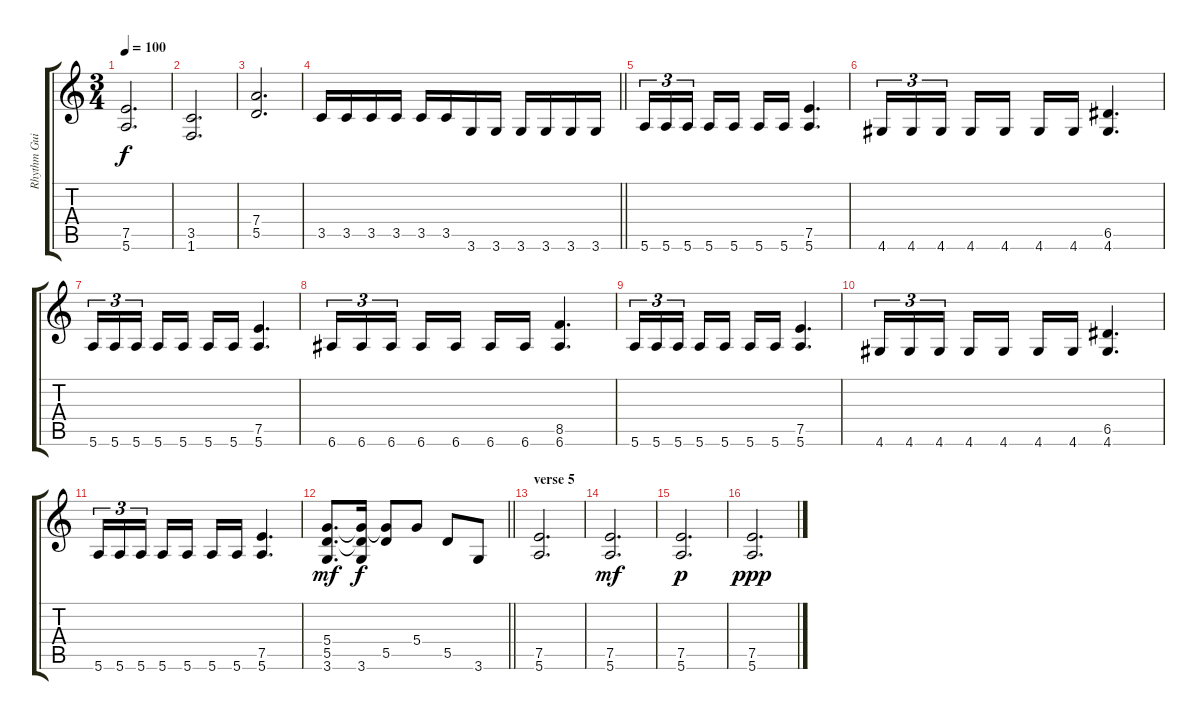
\track ("Rhythm Guitar R" "Rhythm Gui") {instrument overdrivenguitar}
\staff {score tabs}
\tuning (E4 B3 G3 D3 A2 E2) {hide}
\ts (3 4)
\tempo 100
\clef g2
\ks c
(7.5 5.6).2{d dy f} |
(3.5 1.6).2{d} |
(7.4 5.5).2{d} |
\barLineRight lightlight
3.5.16 3.5.16 3.5.16 3.5.16 3.5.16 3.5.16 3.6.16 3.6.16 3.6.16 3.6.16 3.6.16 3.6.16 |
\section ("" "")
5.6.16{tu (3 2)} 5.6.16{tu (3 2)} 5.6.16{tu (3 2) beam splitsecondary} 5.6.16 5.6.16 5.6.16 5.6.16 (7.5 5.6).4{d} |
4.6.16{tu (3 2)} 4.6.16{tu (3 2)} 4.6.16{tu (3 2) beam splitsecondary} 4.6.16 4.6.16 4.6.16 4.6.16 (6.5 4.6).4{d} |
5.6.16{tu (3 2)} 5.6.16{tu (3 2)} 5.6.16{tu (3 2) beam splitsecondary} 5.6.16 5.6.16 5.6.16 5.6.16 (7.5 5.6).4{d} |
6.6.16{tu (3 2)} 6.6.16{tu (3 2)} 6.6.16{tu (3 2) beam splitsecondary} 6.6.16 6.6.16 6.6.16 6.6.16 (8.5 6.6).4{d} |
5.6.16{tu (3 2)} 5.6.16{tu (3 2)} 5.6.16{tu (3 2) beam splitsecondary} 5.6.16 5.6.16 5.6.16 5.6.16 (7.5 5.6).4{d} |
4.6.16{tu (3 2)} 4.6.16{tu (3 2)} 4.6.16{tu (3 2) beam splitsecondary} 4.6.16 4.6.16 4.6.16 4.6.16 (6.5 4.6).4{d} |
5.6.16{tu (3 2)} 5.6.16{tu (3 2)} 5.6.16{tu (3 2) beam splitsecondary} 5.6.16 5.6.16 5.6.16 5.6.16 (7.5 5.6).4{d} |
\barLineRight lightlight
(5.4 5.5 3.6).8{d dy mf} (5.4{t} 5.5{t} 3.6).16{dy f} (5.4{t} 5.5).8 5.4.8 5.5.8 3.6.8 |
\section ("" "verse 5")
(7.5 5.6).2{d} |
(7.5 5.6).2{d dy mf} |
(7.5 5.6).2{d dy p} |
(7.5 5.6).2{d dy ppp}
